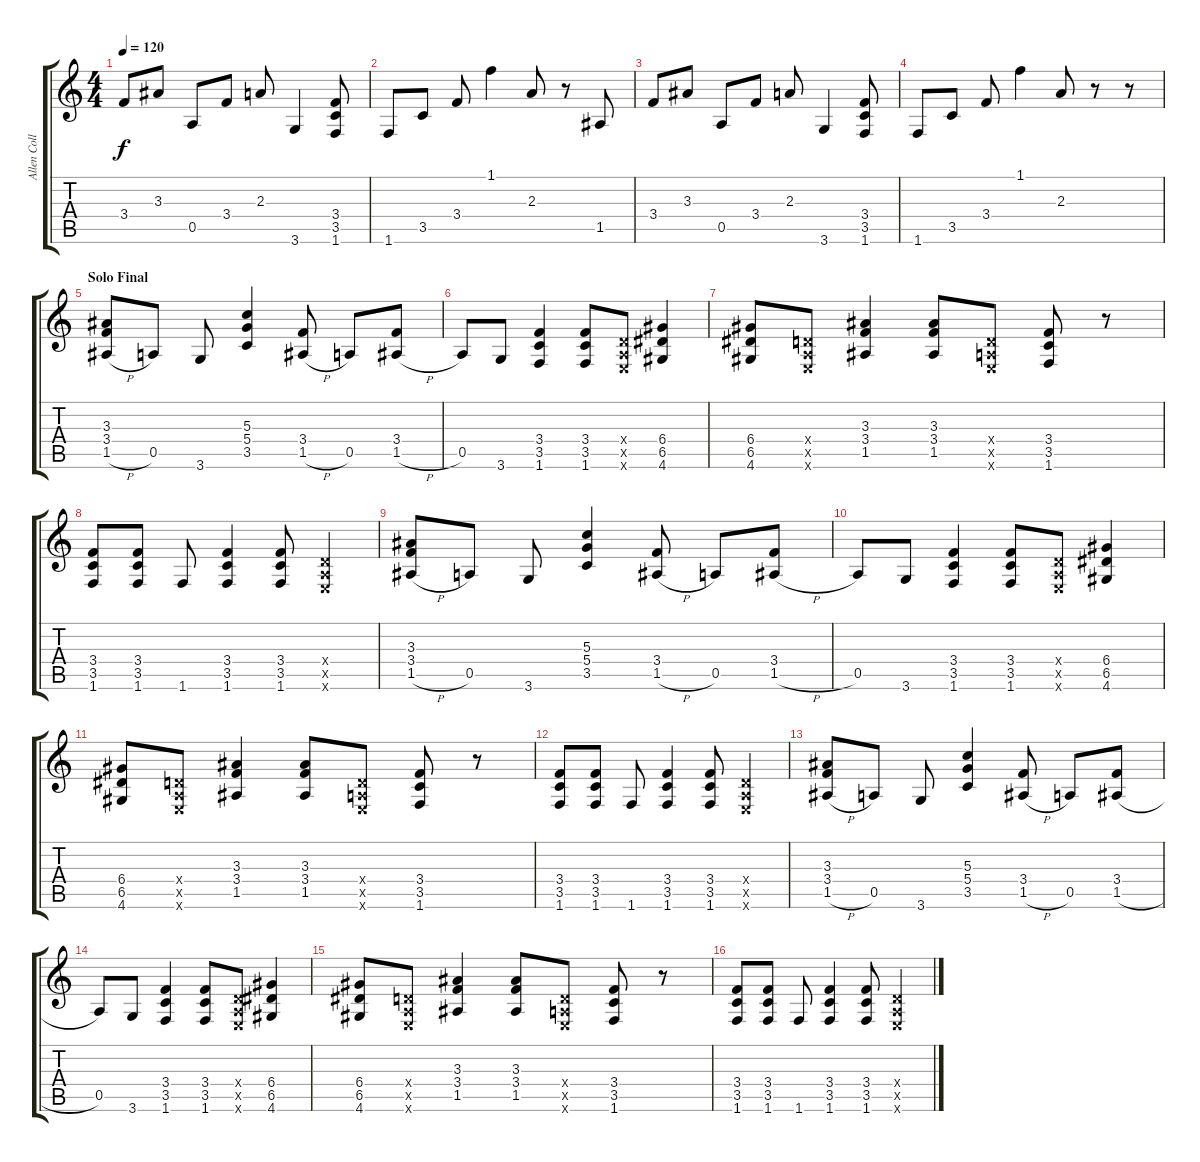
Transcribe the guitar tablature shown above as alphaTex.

\track ("Allen Collins" "Allen Coll") {instrument acousticguitarsteel}
\staff {score tabs}
\tuning (E4 B3 G3 D3 A2 E2) {hide}
\ts (4 4)
\tempo 120
\clef g2
\ks c
3.4.8{dy f} 3.3.8 0.5.8 3.4.8 2.3.8 3.6.4 (3.4 3.5 1.6).8 |
1.6.8 3.5.8 3.4.8 1.1.4 2.3.8 r.8 1.5.8 |
3.4.8 3.3.8 0.5.8 3.4.8 2.3.8 3.6.4 (3.4 3.5 1.6).8 |
1.6.8 3.5.8 3.4.8 1.1.4 2.3.8 r.8 r.8 |
\section ("" "Solo Final")
(3.3 3.4 1.5{h}).8 0.5.8 3.6.8 (5.3 5.4 3.5).4 (3.4 1.5{h}).8 0.5.8 (3.4 1.5{h}).8 |
0.5.8 3.6.8 (3.4 3.5 1.6).4 (3.4 3.5 1.6).8 (0.4{x} 0.5{x} 0.6{x}).8 (6.4 6.5 4.6).4 |
(6.4 6.5 4.6).8 (0.4{x} 0.5{x} 0.6{x}).8 (3.3 3.4 1.5).4 (3.3 3.4 1.5).8 (0.4{x} 0.5{x} 0.6{x}).8 (3.4 3.5 1.6).8 r.8 |
(3.4 3.5 1.6).8 (3.4 3.5 1.6).8 1.6.8 (3.4 3.5 1.6).4 (3.4 3.5 1.6).8 (0.4{x} 0.5{x} 0.6{x}).4 |
(3.3 3.4 1.5{h}).8 0.5.8 3.6.8 (5.3 5.4 3.5).4 (3.4 1.5{h}).8 0.5.8 (3.4 1.5{h}).8 |
0.5.8 3.6.8 (3.4 3.5 1.6).4 (3.4 3.5 1.6).8 (0.4{x} 0.5{x} 0.6{x}).8 (6.4 6.5 4.6).4 |
(6.4 6.5 4.6).8 (0.4{x} 0.5{x} 0.6{x}).8 (3.3 3.4 1.5).4 (3.3 3.4 1.5).8 (0.4{x} 0.5{x} 0.6{x}).8 (3.4 3.5 1.6).8 r.8 |
(3.4 3.5 1.6).8 (3.4 3.5 1.6).8 1.6.8 (3.4 3.5 1.6).4 (3.4 3.5 1.6).8 (0.4{x} 0.5{x} 0.6{x}).4 |
(3.3 3.4 1.5{h}).8 0.5.8 3.6.8 (5.3 5.4 3.5).4 (3.4 1.5{h}).8 0.5.8 (3.4 1.5{h}).8 |
0.5.8 3.6.8 (3.4 3.5 1.6).4 (3.4 3.5 1.6).8 (0.4{x} 0.5{x} 0.6{x}).8 (6.4 6.5 4.6).4 |
(6.4 6.5 4.6).8 (0.4{x} 0.5{x} 0.6{x}).8 (3.3 3.4 1.5).4 (3.3 3.4 1.5).8 (0.4{x} 0.5{x} 0.6{x}).8 (3.4 3.5 1.6).8 r.8 |
(3.4 3.5 1.6).8 (3.4 3.5 1.6).8 1.6.8 (3.4 3.5 1.6).4 (3.4 3.5 1.6).8 (0.4{x} 0.5{x} 0.6{x}).4
